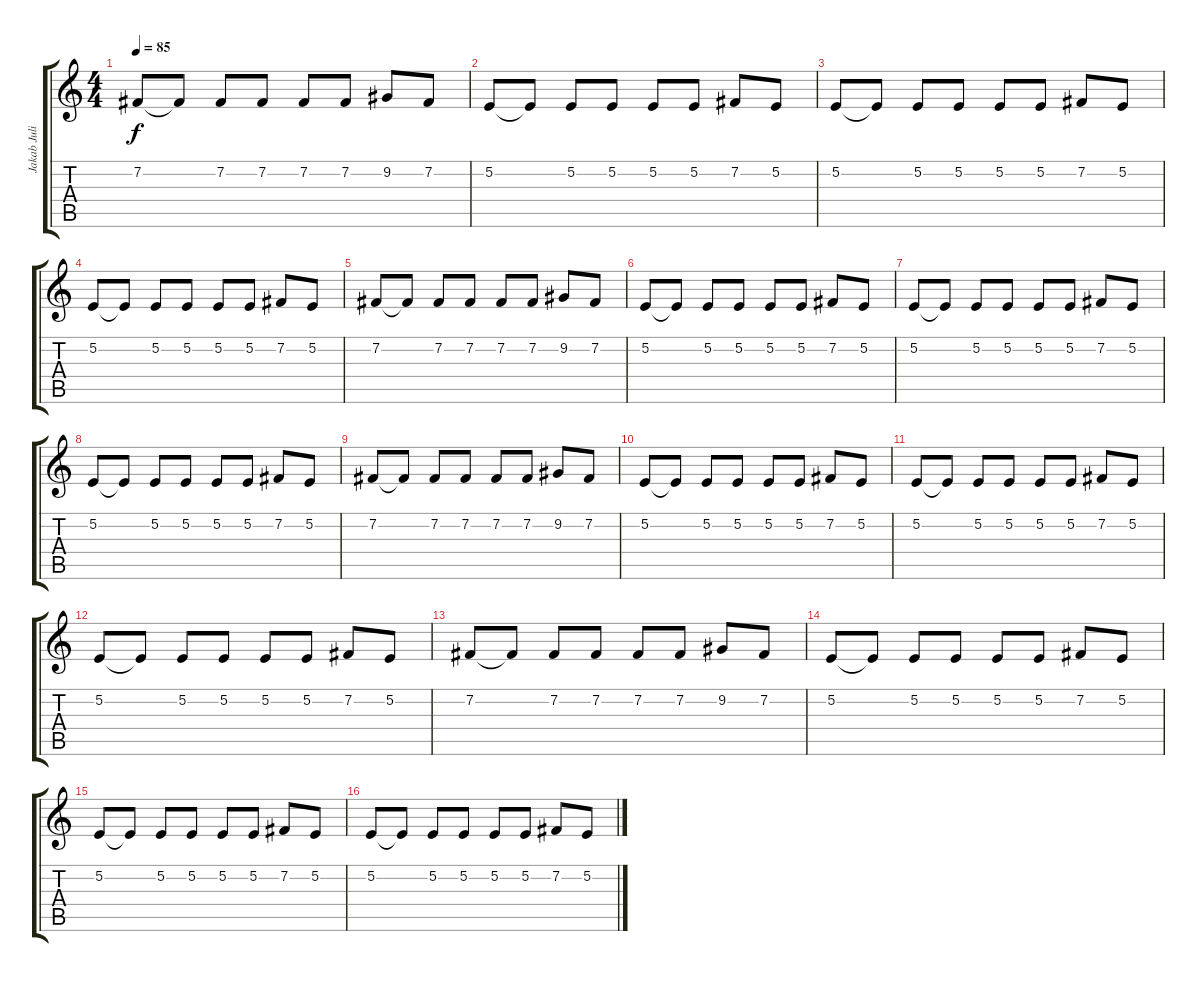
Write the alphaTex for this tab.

\track ("Jakab Juli - Ének" "Jakab Juli") {instrument piccolo}
\staff {score tabs}
\tuning (E4 B3 G3 D3 A2 E2) {hide}
\ts (4 4)
\tempo 85
\clef g2
\ks c
7.2.8{dy f} 7.2{t}.8 7.2.8 7.2.8 7.2.8 7.2.8 9.2.8 7.2.8 |
5.2.8 5.2{t}.8 5.2.8 5.2.8 5.2.8 5.2.8 7.2.8 5.2.8 |
5.2.8 5.2{t}.8 5.2.8 5.2.8 5.2.8 5.2.8 7.2.8 5.2.8 |
5.2.8 5.2{t}.8 5.2.8 5.2.8 5.2.8 5.2.8 7.2.8 5.2.8 |
7.2.8 7.2{t}.8 7.2.8 7.2.8 7.2.8 7.2.8 9.2.8 7.2.8 |
5.2.8 5.2{t}.8 5.2.8 5.2.8 5.2.8 5.2.8 7.2.8 5.2.8 |
5.2.8 5.2{t}.8 5.2.8 5.2.8 5.2.8 5.2.8 7.2.8 5.2.8 |
5.2.8 5.2{t}.8 5.2.8 5.2.8 5.2.8 5.2.8 7.2.8 5.2.8 |
7.2.8 7.2{t}.8 7.2.8 7.2.8 7.2.8 7.2.8 9.2.8 7.2.8 |
5.2.8 5.2{t}.8 5.2.8 5.2.8 5.2.8 5.2.8 7.2.8 5.2.8 |
5.2.8 5.2{t}.8 5.2.8 5.2.8 5.2.8 5.2.8 7.2.8 5.2.8 |
5.2.8 5.2{t}.8 5.2.8 5.2.8 5.2.8 5.2.8 7.2.8 5.2.8 |
7.2.8 7.2{t}.8 7.2.8 7.2.8 7.2.8 7.2.8 9.2.8 7.2.8 |
5.2.8 5.2{t}.8 5.2.8 5.2.8 5.2.8 5.2.8 7.2.8 5.2.8 |
5.2.8 5.2{t}.8 5.2.8 5.2.8 5.2.8 5.2.8 7.2.8 5.2.8 |
5.2.8 5.2{t}.8 5.2.8 5.2.8 5.2.8 5.2.8 7.2.8 5.2.8
